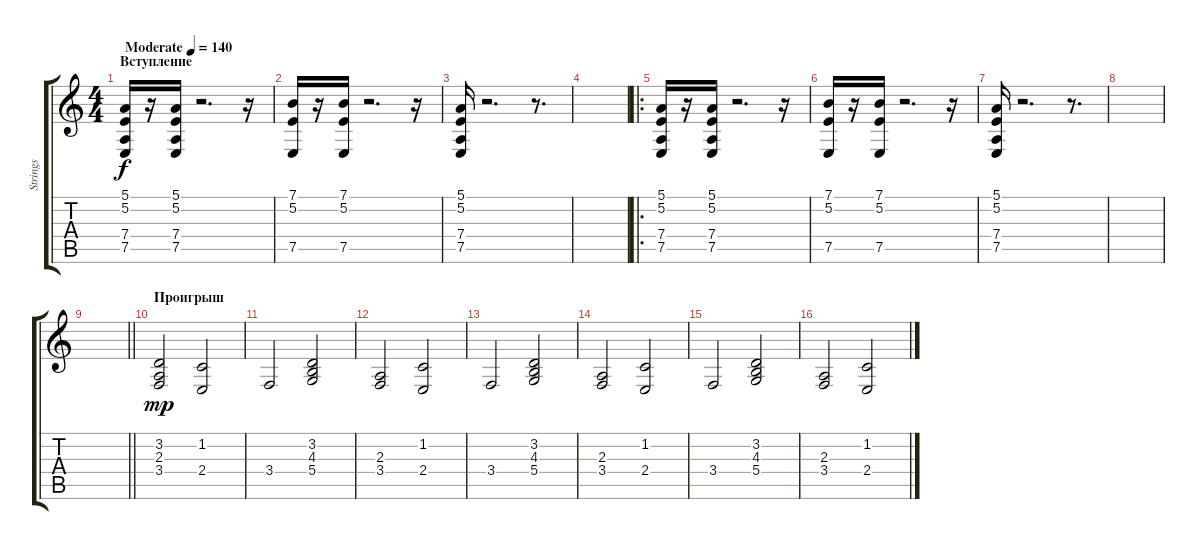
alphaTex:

\track ("Strings" "Strings") {instrument stringensemble1}
\staff {score tabs}
\tuning (E4 B3 G3 D3 A2 E2) {hide}
\ts (4 4)
\section ("" "Вступление")
\tempo (140 "Moderate")
\clef g2
\ks c
(5.1 5.2 7.4 7.5).16{dy f instrument stringensemble1} r.16 (5.1 5.2 7.4 7.5).16 r.2{d} r.16 |
(7.1 5.2 7.5).16 r.16 (7.1 5.2 7.5).16 r.2{d} r.16 |
(5.1 5.2 7.4 7.5).16 r.2{d} r.8{d} |
|
\ro
(5.1 5.2 7.4 7.5).16 r.16 (5.1 5.2 7.4 7.5).16 r.2{d} r.16 |
(7.1 5.2 7.5).16 r.16 (7.1 5.2 7.5).16 r.2{d} r.16 |
(5.1 5.2 7.4 7.5).16 r.2{d} r.8{d} |
|
\barLineRight lightlight
|
\section ("" "Проигрыш")
(3.2 2.3 3.4).2{dy mp} (1.2 2.4).2 |
3.4.2 (3.2 4.3 5.4).2 |
(2.3 3.4).2 (1.2 2.4).2 |
3.4.2 (3.2 4.3 5.4).2 |
(2.3 3.4).2 (1.2 2.4).2 |
3.4.2 (3.2 4.3 5.4).2 |
(2.3 3.4).2 (1.2 2.4).2
